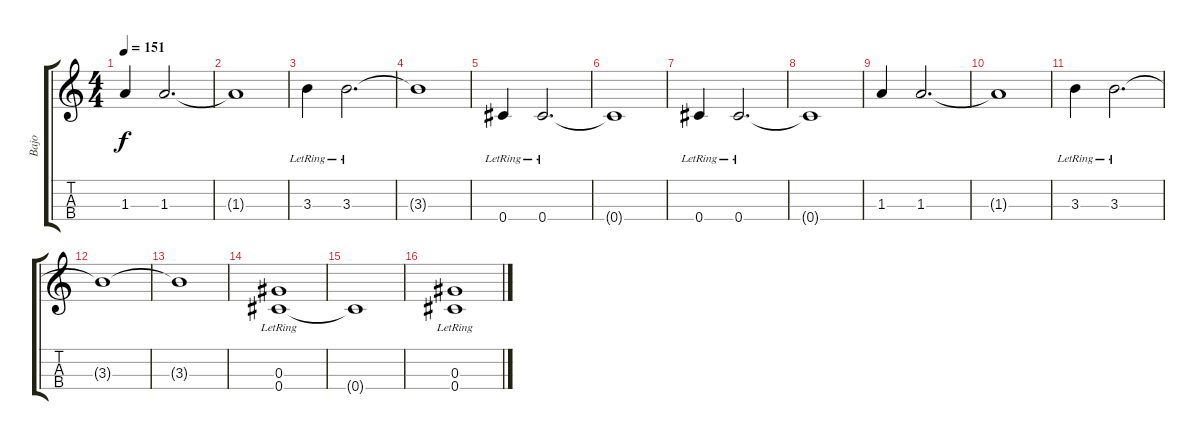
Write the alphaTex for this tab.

\track ("Bajo" "Bajo") {instrument electricbasspick}
\staff {score tabs}
\tuning (Bb4 Eb4 Ab3 Db3) {hide}
\ts (4 4)
\tempo 151
\clef g2
\ks c
1.3.4{dy f} 1.3.2{d} |
1.3{t}.1 |
3.3{lr}.4 3.3{lr}.2{d} |
3.3{t}.1 |
0.4{lr}.4 0.4{lr}.2{d} |
0.4{t}.1 |
0.4{lr}.4 0.4{lr}.2{d} |
0.4{t}.1 |
1.3.4 1.3.2{d} |
1.3{t}.1 |
3.3{lr}.4 3.3{lr}.2{d} |
3.3{t}.1 |
3.3{t}.1 |
(0.3 0.4{lr}).1 |
0.4{t}.1 |
(0.3{lr} 0.4{lr}).1
